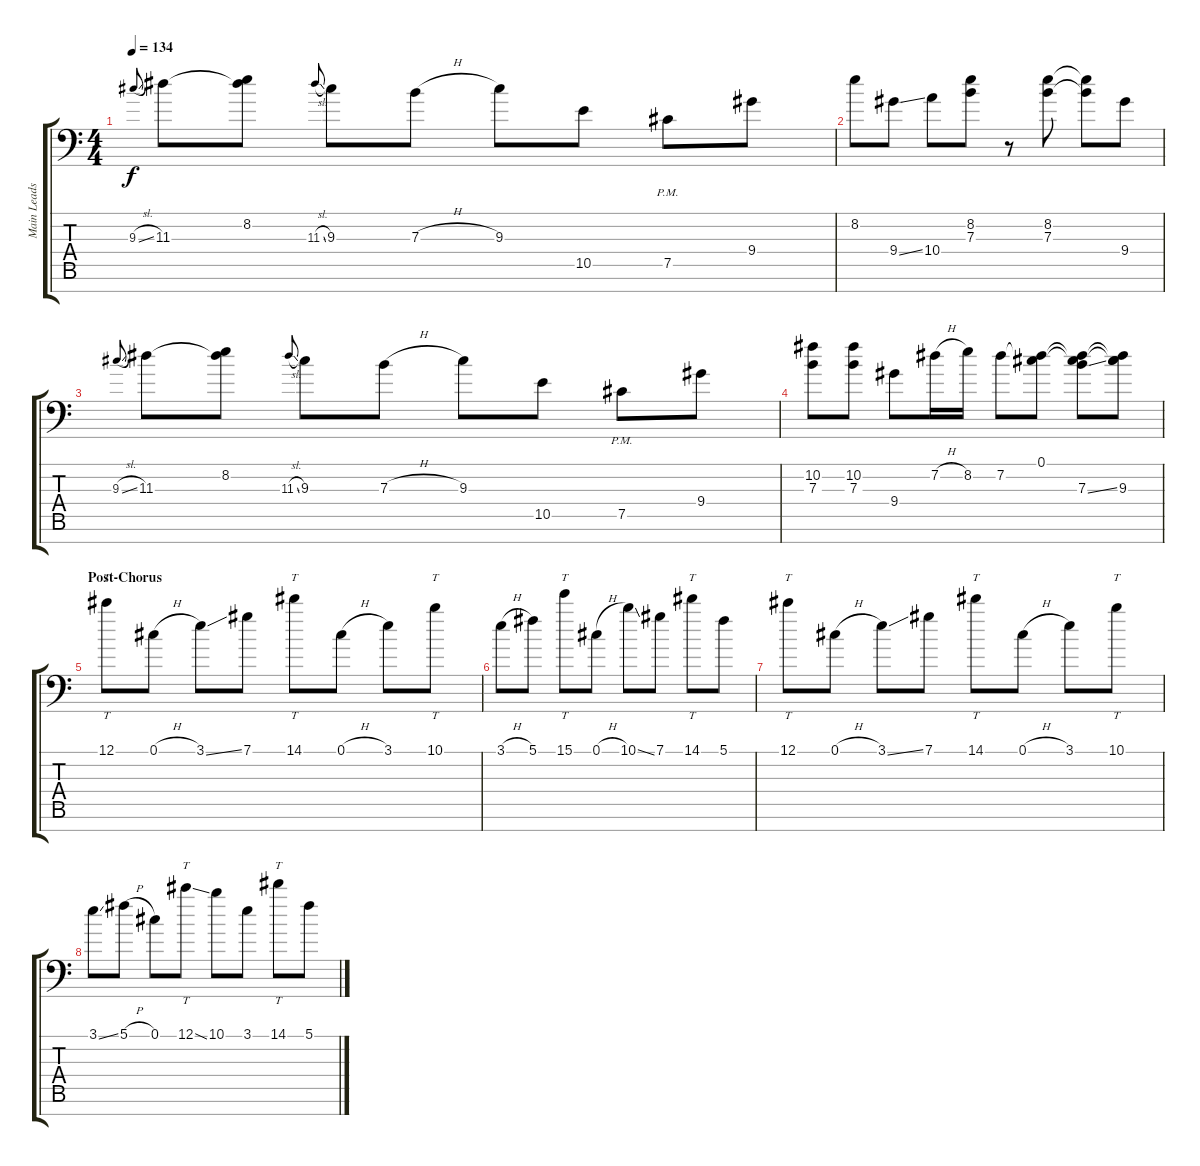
\track ("Main Leads" "Main Leads") {instrument distortionguitar}
\staff {score tabs}
\tuning (Db4 Ab3 E3 B2 Gb2 Db2 Gb1) {hide}
\ts (4 4)
\tempo 134
\clef f4
\ks c
9.3{sl}.8{gr onbeat dy f} 11.3.8 (8.2 11.3{t}).8 11.3{sl}.8{gr onbeat} 9.3.8 7.3{h}.8 9.3.8 10.5.8 7.5{pm}.8 9.4.8 |
8.2.8 9.4{ss}.8 10.4.8 (8.2 7.3).8 r.8 (8.2 7.3).8 (8.2{t} 7.3{t}).8 9.4.8 |
9.3{sl}.8{gr onbeat} 11.3.8 (8.2 11.3{t}).8 11.3{sl}.8{gr onbeat} 9.3.8 7.3{h}.8 9.3.8 10.5.8 7.5{pm}.8 9.4.8 |
(10.2 7.3).8 (10.2 7.3).8 9.4.8 7.2{h}.16 8.2.16 7.2.8 (0.1 7.2{t}).8 (0.1{t} 7.2{t} 7.3{ss}).8 (0.1{t} 7.2{t} 9.3).8 |
\section ("" "Post-Chorus")
12.1.8{tt} 0.1{h}.8 3.1{ss}.8 7.1.8 14.1.8{tt} 0.1{h}.8 3.1.8 10.1.8{tt} |
3.1{h}.8 5.1.8 15.1.8{tt} 0.1{h}.8 10.1{ss}.8 7.1.8 14.1.8{tt} 5.1.8 |
12.1.8{tt} 0.1{h}.8 3.1{ss}.8 7.1.8 14.1.8{tt} 0.1{h}.8 3.1.8 10.1.8{tt} |
3.1{ss}.8 5.1{h}.8 0.1.8 12.1{ss}.8{tt} 10.1.8 3.1.8 14.1.8{tt} 5.1.8
